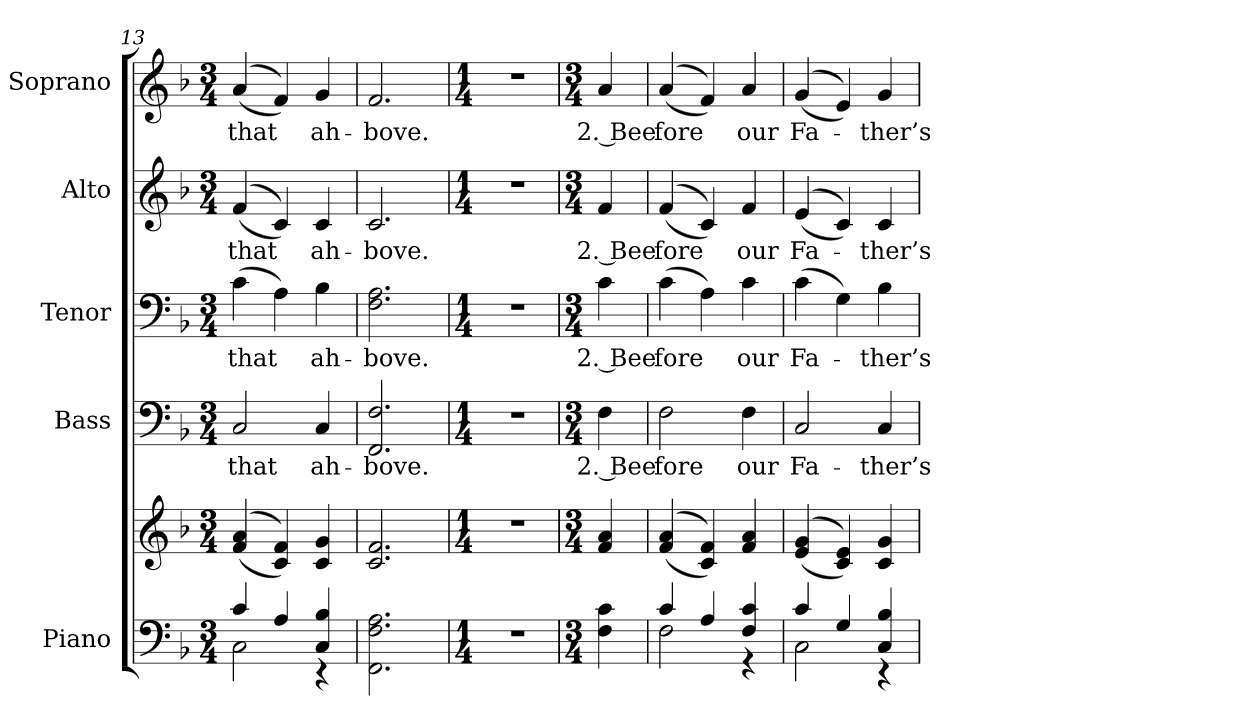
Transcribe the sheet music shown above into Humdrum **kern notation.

**kern	**kern	**kern	**text	**kern	**text	**kern	**text	**kern	**text
*part5	*part5	*part4	*part4	*part3	*part3	*part2	*part2	*part1	*part1
*staff6	*staff5	*staff4	*staff4	*staff3	*staff3	*staff2	*staff2	*staff1	*staff1
*I"Piano	*	*I"Bass	*	*I"Tenor	*	*I"Alto	*	*I"Soprano	*
*I'Pno.	*	*I'B.	*	*I'T.	*	*I'A.	*	*I'S.	*
!!LO:PB:g=z
*clefF4	*clefG2	*clefF4	*	*clefF4	*	*clefG2	*	*clefG2	*
*k[b-]	*k[b-]	*k[b-]	*	*k[b-]	*	*k[b-]	*	*k[b-]	*
*F:	*F:	*F:	*	*F:	*	*F:	*	*F:	*
*M3/4	*M3/4	*M3/4	*	*M3/4	*	*M3/4	*	*M3/4	*
=13	=13	=13	=13	=13	=13	=13	=13	=13	=13
*^	*	*	*	*	*	*	*	*	*
!	!	!	!	!LO:LY:b:color=#000000	!	!	!	!	!	!
!	!	!	!	!	!	!LO:LY:b:color=#000000	!	!	!	!
!	!	!	!	!	!	!	!	!LO:LY:b:color=#000000	!	!
!	!	!	!	!	!	!	!	!	!	!LO:LY:b:color=#000000
4ci/	2Ci\	((4fi/ 4ai	2Ci/	that	(4ci\	that	((4fi/	that	((4ai/	that
4Ai/	.	4ci/ 4fi))	.	.	4Ai\)	.	4ci/))	.	4fi/))	.
!	!	!	!	!LO:LY:b:color=#000000	!	!	!	!	!	!
!	!	!	!	!	!	!LO:LY:b:color=#000000	!	!	!	!
!	!	!	!	!	!	!	!	!LO:LY:b:color=#000000	!	!
!	!	!	!	!	!	!	!	!	!	!LO:LY:b:color=#000000
4Ci/ 4B-i	4r	4ci/ 4gi	4Ci/	ah-	4B-i\	ah-	4ci/	ah-	4gi/	ah-
*v	*v	*	*	*	*	*	*	*	*	*
=14	=14	=14	=14	=14	=14	=14	=14	=14	=14
*^	*	*	*	*	*	*	*	*	*
!	!	!	!	!LO:LY:b:color=#000000	!	!	!	!	!	!
*v	*v	*	*	*	*	*	*	*	*	*
*^	*	*	*	*	*	*	*	*	*
!	!	!	!	!	!	!LO:LY:b:color=#000000	!	!	!	!
*v	*v	*	*	*	*	*	*	*	*	*
*^	*	*	*	*	*	*	*	*	*
!	!	!	!	!	!	!	!	!LO:LY:b:color=#000000	!	!
*v	*v	*	*	*	*	*	*	*	*	*
*^	*	*	*	*	*	*	*	*	*
!	!	!	!	!	!	!	!	!	!	!LO:LY:b:color=#000000
*v	*v	*	*	*	*	*	*	*	*	*
2.FFi\ 2.Fi 2.Ai	2.ci/ 2.fi	2.FFi/ 2.Fi	-bove.	2.Fi\ 2.Ai	-bove.	2.ci/	-bove.	2.fi/	-bove.
!!LO:PB:g=z
=15	=15	=15	=15	=15	=15	=15	=15	=15	=15
*M1/4	*M1/4	*M1/4	*	*M1/4	*	*M1/4	*	*M1/4	*
!LO:N:vis=1	!LO:N:vis=1	!LO:N:vis=1	!	!LO:N:vis=1	!	!LO:N:vis=1	!	!LO:N:vis=1	!
4r	4r	4r	.	4r	.	4r	.	4r	.
=16	=16	=16	=16	=16	=16	=16	=16	=16	=16
*M3/4	*M3/4	*M3/4	*	*M3/4	*	*M3/4	*	*M3/4	*
!	!	!	!LO:LY:b:color=#000000	!	!	!	!	!	!
!	!	!	!	!	!LO:LY:b:color=#000000	!	!	!	!
!	!	!	!	!	!	!	!LO:LY:b:color=#000000	!	!
!	!	!	!	!	!	!	!	!	!LO:LY:b:color=#000000
4Fi\ 4ci	4fi/ 4ai	4Fi\	2. Bee	4ci\	2. Bee	4fi/	2. Bee	4ai/	2. Bee
!!LO:PB:g=z
=17	=17	=17	=17	=17	=17	=17	=17	=17	=17
*^	*	*	*	*	*	*	*	*	*
!	!	!	!	!LO:LY:b:color=#000000	!	!	!	!	!	!
!	!	!	!	!	!	!LO:LY:b:color=#000000	!	!	!	!
!	!	!	!	!	!	!	!	!LO:LY:b:color=#000000	!	!
!	!	!	!	!	!	!	!	!	!	!LO:LY:b:color=#000000
4ci/	2Fi\	((4fi/ 4ai	2Fi\	fore	(4ci\	fore	((4fi/	fore	((4ai/	fore
4Ai/	.	4ci/ 4fi))	.	.	4Ai\)	.	4ci/))	.	4fi/))	.
!	!	!	!	!LO:LY:b:color=#000000	!	!	!	!	!	!
!	!	!	!	!	!	!LO:LY:b:color=#000000	!	!	!	!
!	!	!	!	!	!	!	!	!LO:LY:b:color=#000000	!	!
!	!	!	!	!	!	!	!	!	!	!LO:LY:b:color=#000000
4Fi/ 4ci	4r	4fi/ 4ai	4Fi\	our	4ci\	our	4fi/	our	4ai/	our
=18	=18	=18	=18	=18	=18	=18	=18	=18	=18	=18
!	!	!	!	!LO:LY:b:color=#000000	!	!	!	!	!	!
!	!	!	!	!	!	!LO:LY:b:color=#000000	!	!	!	!
!	!	!	!	!	!	!	!	!LO:LY:b:color=#000000	!	!
!	!	!	!	!	!	!	!	!	!	!LO:LY:b:color=#000000
4ci/	2Ci\	((4ei/ 4gi	2Ci/	Fa-	(4ci\	Fa-	((4ei/	Fa-	((4gi/	Fa-
4Gi/	.	4ci/ 4ei))	.	.	4Gi\)	.	4ci/))	.	4ei/))	.
!	!	!	!	!LO:LY:b:color=#000000	!	!	!	!	!	!
!	!	!	!	!	!	!LO:LY:b:color=#000000	!	!	!	!
!	!	!	!	!	!	!	!	!LO:LY:b:color=#000000	!	!
!	!	!	!	!	!	!	!	!	!	!LO:LY:b:color=#000000
4Ci/ 4B-i	4r	4ci/ 4gi	4Ci/	-ther’s	4B-i\	-ther’s	4ci/	-ther’s	4gi/	-ther’s
*v	*v	*	*	*	*	*	*	*	*	*
=	=	=	=	=	=	=	=	=	=
*-	*-	*-	*-	*-	*-	*-	*-	*-	*-
